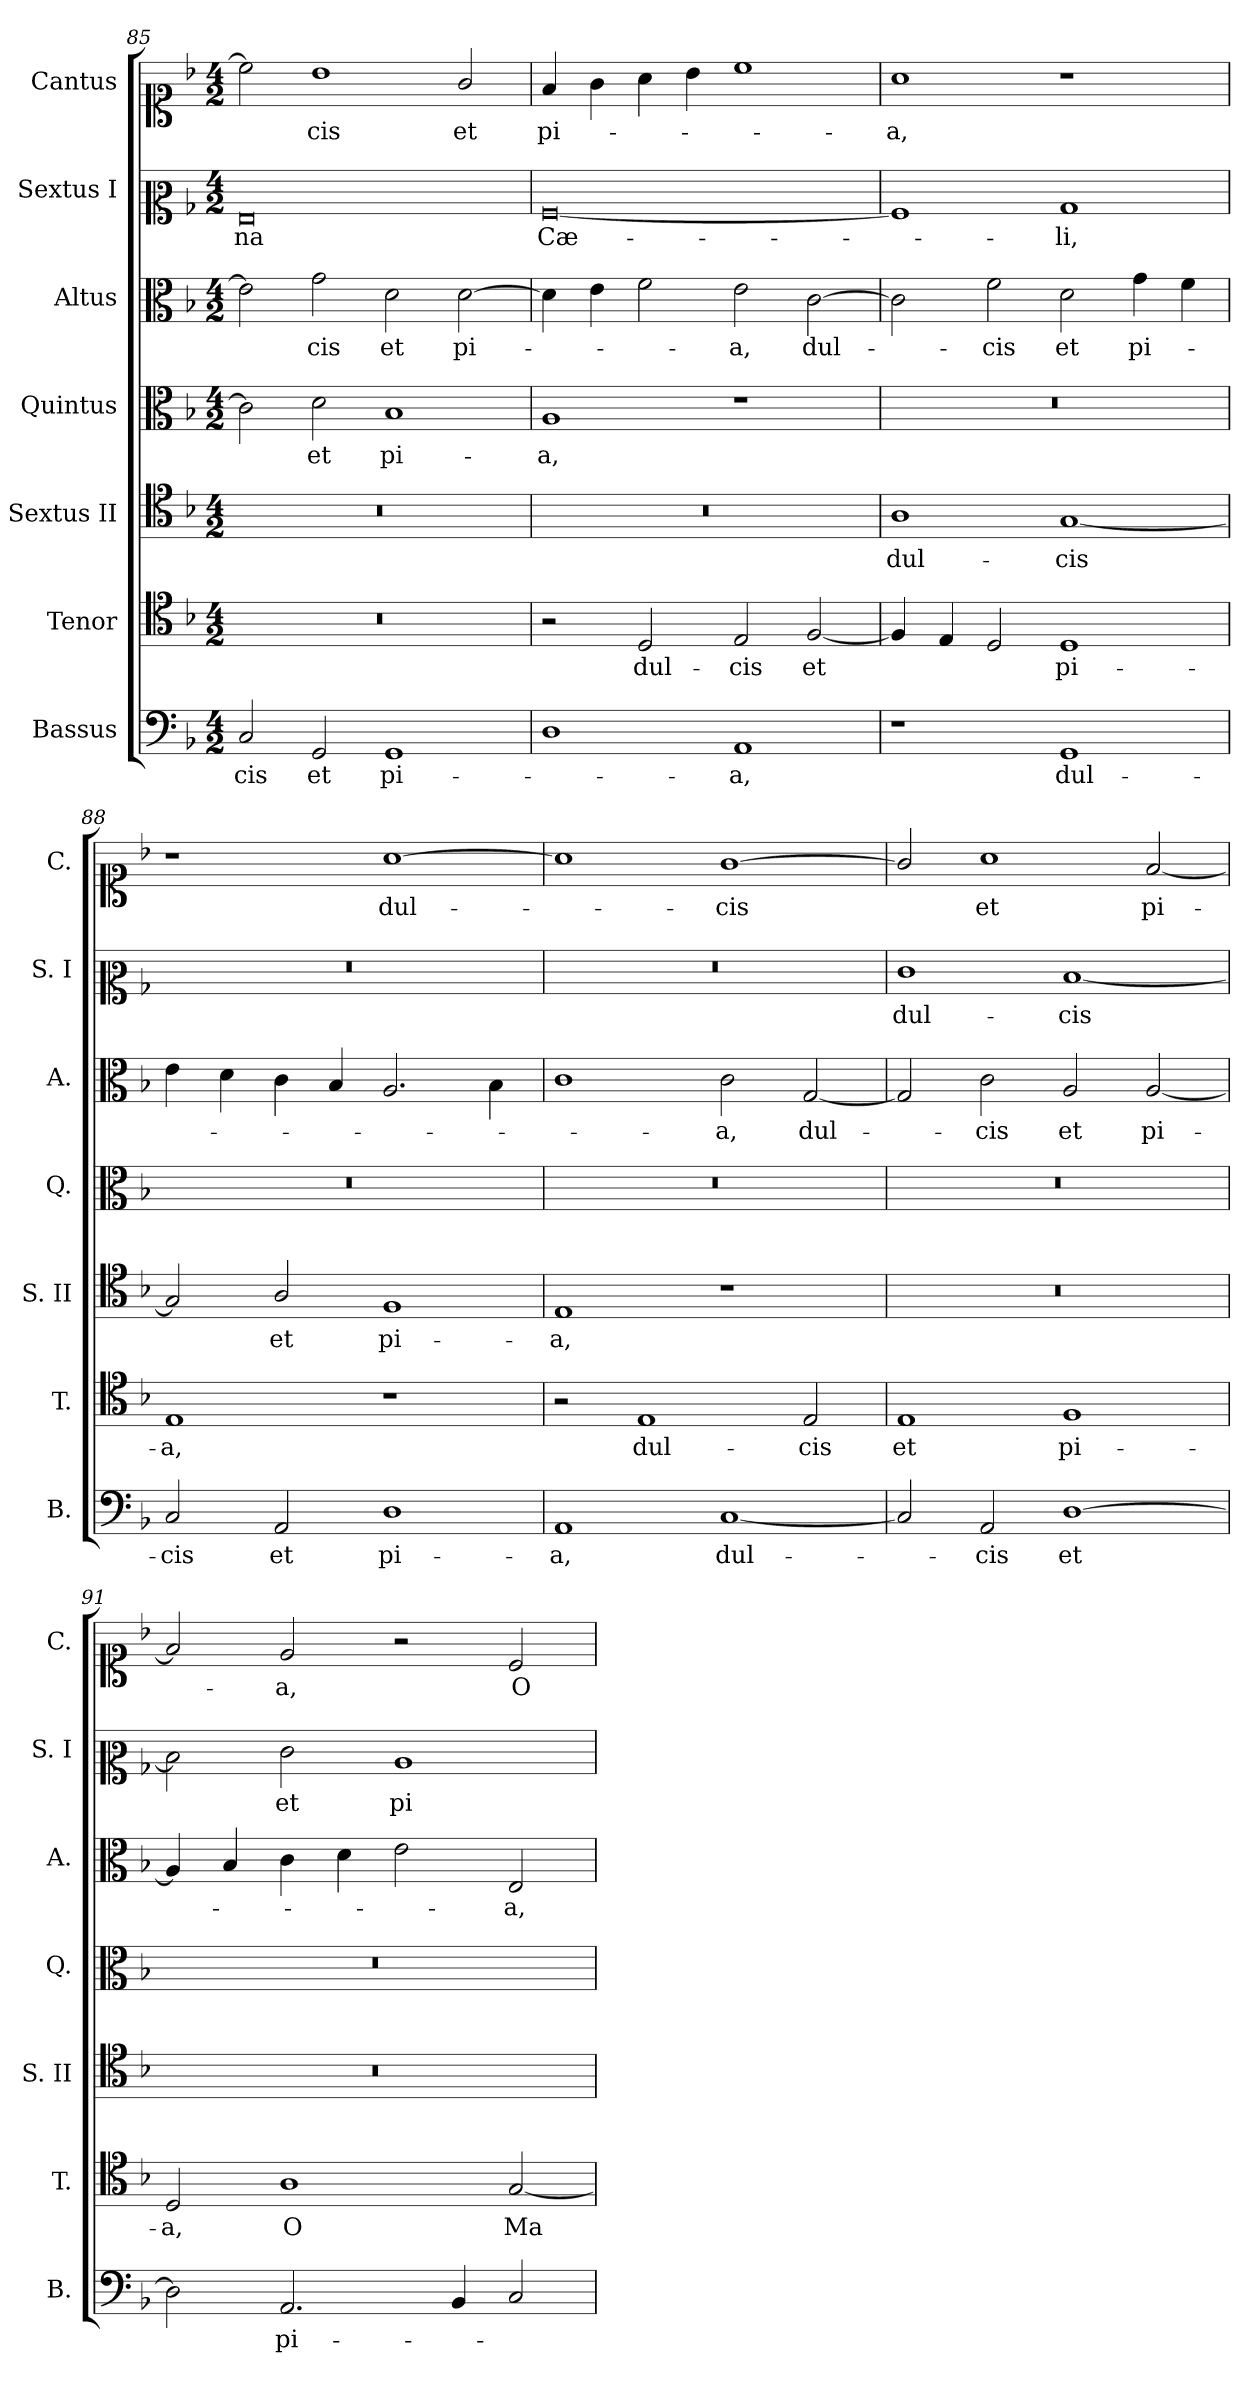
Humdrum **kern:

**kern	**text	**kern	**text	**kern	**text	**kern	**text	**kern	**text	**kern	**text	**kern	**text
*part7	*part7	*part6	*part6	*part5	*part5	*part4	*part4	*part3	*part3	*part2	*part2	*part1	*part1
*staff7	*staff7	*staff6	*staff6	*staff5	*staff5	*staff4	*staff4	*staff3	*staff3	*staff2	*staff2	*staff1	*staff1
*I"Bassus	*	*I"Tenor	*	*I"Sextus II	*	*I"Quintus	*	*I"Altus	*	*I"Sextus I	*	*I"Cantus	*
*I'B.	*	*I'T.	*	*I'S. II	*	*I'Q.	*	*I'A.	*	*I'S. I	*	*I'C.	*
!!LO:PB:g=z
*clefF4	*	*clefC4	*	*clefC4	*	*clefC3	*	*clefC3	*	*clefC2	*	*clefC1	*
*k[b-]	*	*k[b-]	*	*k[b-]	*	*k[b-]	*	*k[b-]	*	*k[b-]	*	*k[b-]	*
*M4/2	*	*M4/2	*	*M4/2	*	*M4/2	*	*M4/2	*	*M4/2	*	*M4/2	*
=85	=85	=85	=85	=85	=85	=85	=85	=85	=85	=85	=85	=85	=85
!	!LO:LY:b	!	!	!	!	!	!	!	!	!	!LO:LY:b	!	!
2C/	cis	0r	.	0r	.	2c\]	.	2e\]	.	0G	-na	2cc\]	.
!	!LO:LY:b	!	!	!	!	!	!LO:LY:b	!	!LO:LY:b	!	!	!	!LO:LY:b
2GG/	et	.	.	.	.	2d\	et	2g\	-cis	.	.	1b-	-cis
!	!LO:LY:b	!	!	!	!	!	!LO:LY:b	!	!LO:LY:b	!	!	!	!
1GG	pi-	.	.	.	.	1B-	pi-	2d\	et	.	.	.	.
!	!	!	!	!	!	!	!	!	!LO:LY:b	!	!	!	!LO:LY:b
.	.	.	.	.	.	.	.	[2d\	pi-	.	.	2g/	et
=86	=86	=86	=86	=86	=86	=86	=86	=86	=86	=86	=86	=86	=86
!	!	!	!	!	!	!	!LO:LY:b	!	!	!	!LO:LY:b	!	!LO:LY:b
1D	.	2r	.	0r	.	1A	-a,	4d\]	.	[0A	Cæ-	4f/	pi-
.	.	.	.	.	.	.	.	4e\	.	.	.	4g\	.
!	!	!	!LO:LY:b	!	!	!	!	!	!	!	!	!	!
.	.	2D/	dul-	.	.	.	.	2f\	.	.	.	4a\	.
.	.	.	.	.	.	.	.	.	.	.	.	4b-\	.
!	!LO:LY:b	!	!LO:LY:b	!	!	!	!	!	!LO:LY:b	!	!	!	!
1AA	-a,	2E/	-cis	.	.	1r	.	2e\	-a,	.	.	1cc	.
!	!	!	!LO:LY:b	!	!	!	!	!	!LO:LY:b	!	!	!	!
.	.	[2F/	et	.	.	.	.	[2c\	dul-	.	.	.	.
=87	=87	=87	=87	=87	=87	=87	=87	=87	=87	=87	=87	=87	=87
!	!	!	!	!	!LO:LY:b	!	!	!	!	!	!	!	!LO:LY:b
1r	.	4F/]	.	1A	dul-	0r	.	2c\]	.	1A]	.	1a	-a,
.	.	4E/	.	.	.	.	.	.	.	.	.	.	.
!	!	!	!	!	!	!	!	!	!LO:LY:b	!	!	!	!
.	.	2D/	.	.	.	.	.	2f\	-cis	.	.	.	.
!	!LO:LY:b	!	!LO:LY:b	!	!LO:LY:b	!	!	!	!LO:LY:b	!	!LO:LY:b	!	!
1GG	dul-	1D	pi-	[1G	-cis	.	.	2d\	et	1B-	-li,	1r	.
!	!	!	!	!	!	!	!	!	!LO:LY:b	!	!	!	!
.	.	.	.	.	.	.	.	4g\	pi-	.	.	.	.
.	.	.	.	.	.	.	.	4f\	.	.	.	.	.
=88	=88	=88	=88	=88	=88	=88	=88	=88	=88	=88	=88	=88	=88
!	!LO:LY:b	!	!LO:LY:b	!	!	!	!	!	!	!	!	!	!
2C/	-cis	1E	-a,	2G/]	.	0r	.	4e\	.	0r	.	1r	.
.	.	.	.	.	.	.	.	4d\	.	.	.	.	.
!	!LO:LY:b	!	!	!	!LO:LY:b	!	!	!	!	!	!	!	!
2AA/	et	.	.	2A/	et	.	.	4c\	.	.	.	.	.
.	.	.	.	.	.	.	.	4B-/	.	.	.	.	.
!	!LO:LY:b	!	!	!	!LO:LY:b	!	!	!	!	!	!	!	!LO:LY:b
1D	pi-	1r	.	1F	pi-	.	.	2.A/	.	.	.	[1a	dul-
.	.	.	.	.	.	.	.	4B-\	.	.	.	.	.
=89	=89	=89	=89	=89	=89	=89	=89	=89	=89	=89	=89	=89	=89
!	!LO:LY:b	!	!	!	!LO:LY:b	!	!	!	!	!	!	!	!
1AA	-a,	2r	.	1E	-a,	0r	.	1c	.	0r	.	1a]	.
!	!	!	!LO:LY:b	!	!	!	!	!	!	!	!	!	!
.	.	1E	dul-	.	.	.	.	.	.	.	.	.	.
!	!LO:LY:b	!	!	!	!	!	!	!	!LO:LY:b	!	!	!	!LO:LY:b
[1C	dul-	.	.	1r	.	.	.	2c\	-a,	.	.	[1g	-cis
!	!	!	!LO:LY:b	!	!	!	!	!	!LO:LY:b	!	!	!	!
.	.	2E/	-cis	.	.	.	.	[2G/	dul-	.	.	.	.
=90	=90	=90	=90	=90	=90	=90	=90	=90	=90	=90	=90	=90	=90
!	!	!	!LO:LY:b	!	!	!	!	!	!	!	!LO:LY:b	!	!
2C/]	.	1E	et	0r	.	0r	.	2G/]	.	1e	dul-	2g/]	.
!	!LO:LY:b	!	!	!	!	!	!	!	!LO:LY:b	!	!	!	!LO:LY:b
2AA/	-cis	.	.	.	.	.	.	2c\	-cis	.	.	1a	et
!	!LO:LY:b	!	!LO:LY:b	!	!	!	!	!	!LO:LY:b	!	!LO:LY:b	!	!
[1D	et	1F	pi-	.	.	.	.	2A/	et	[1d	-cis	.	.
!	!	!	!	!	!	!	!	!	!LO:LY:b	!	!	!	!LO:LY:b
.	.	.	.	.	.	.	.	[2A/	pi-	.	.	[2f/	pi-
!!LO:LB:g=z
=91	=91	=91	=91	=91	=91	=91	=91	=91	=91	=91	=91	=91	=91
!	!	!	!LO:LY:b	!	!	!	!	!	!	!	!	!	!
2D\]	.	2D/	-a,	0r	.	0r	.	4A/]	.	2d\]	.	2f/]	.
.	.	.	.	.	.	.	.	4B-/	.	.	.	.	.
!	!LO:LY:b	!	!LO:LY:b	!	!	!	!	!	!	!	!LO:LY:b	!	!LO:LY:b
2.AA/	-pi-	1A	O	.	.	.	.	4c\	.	2e\	et	2e/	-a,
.	.	.	.	.	.	.	.	4d\	.	.	.	.	.
!	!	!	!	!	!	!	!	!	!	!	!LO:LY:b	!	!
.	.	.	.	.	.	.	.	2e\	.	1c	pi-	2r	.
4BB-/	.	.	.	.	.	.	.	.	.	.	.	.	.
!	!	!	!LO:LY:b	!	!	!	!	!	!LO:LY:b	!	!	!	!LO:LY:b
2C/	.	[2G/	Ma-	.	.	.	.	2E/	-a,	.	.	2c/	O
=	=	=	=	=	=	=	=	=	=	=	=	=	=
*-	*-	*-	*-	*-	*-	*-	*-	*-	*-	*-	*-	*-	*-
